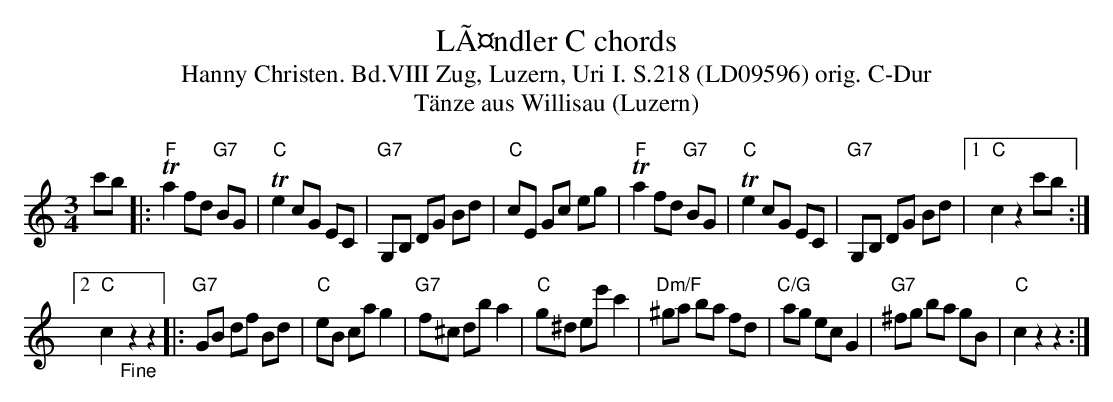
X:1
T: LÃ¤ndler C chords
T:Hanny Christen. Bd.VIII Zug, Luzern, Uri I. S.218 (LD09596) orig. C-Dur
T: T\"anze aus Willisau (Luzern)
M:3/4
L:1/8
K:C %%MIDI gchordon
c'b |: "F"Ta2 fd "G7"BG | "C"Te2 cG EC | "G7"G,B, DG Bd | "C"cE Gc eg |\
  "F"Ta2 fd "G7"BG | "C"Te2 cG EC | "G7"G,B, DG Bd |1 "C"c2z2 c'b :|2
"C"c2"_Fine"z2z2 |: "G7"GB df Bd | "C"eB ca g2 | "G7"f^c db a2 | "C"g^d ee' c'2 |\
  "Dm/F"^ga ba fd | "C/G"ag ec G2 | "G7"^fg ba gB | "C"c2z2z2 :|
